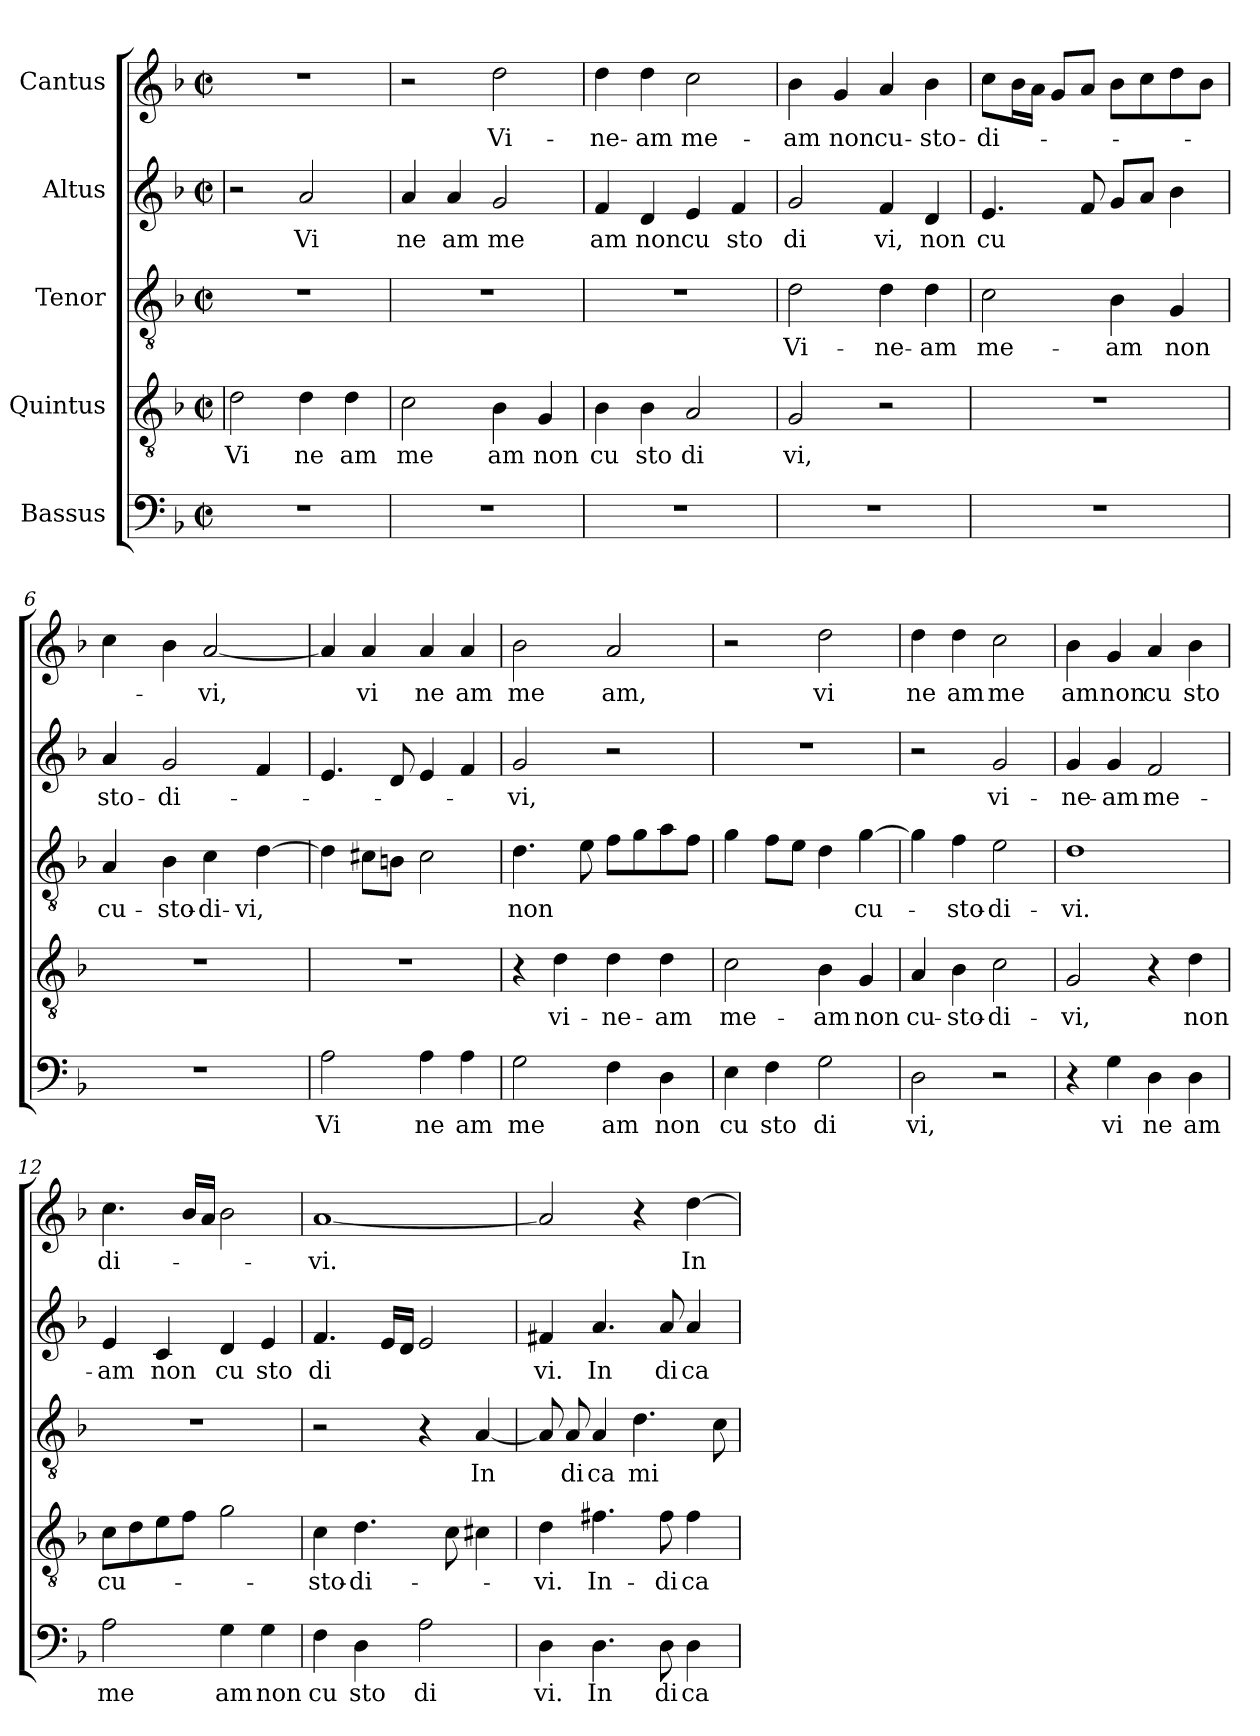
**kern	**text	**kern	**text	**kern	**text	**kern	**text	**kern	**text
*part5	*part5	*part4	*part4	*part3	*part3	*part2	*part2	*part1	*part1
*staff5	*staff5	*staff4	*staff4	*staff3	*staff3	*staff2	*staff2	*staff1	*staff1
*I"Bassus	*	*I"Quintus	*	*I"Tenor	*	*I"Altus	*	*I"Cantus	*
!!LO:PB:g=z
*stria5	*	*stria5	*	*stria5	*	*stria5	*	*stria5	*
*clefF4	*	*clefGv2	*	*clefGv2	*	*clefG2	*	*clefG2	*
*k[b-]	*	*k[b-]	*	*k[b-]	*	*k[b-]	*	*k[b-]	*
*F:	*	*F:	*	*F:	*	*F:	*	*F:	*
*M2/2	*	*M2/2	*	*M2/2	*	*M2/2	*	*M2/2	*
*met(c|)	*	*met(c|)	*	*met(c|)	*	*met(c|)	*	*met(c|)	*
=1	=1!	=1	=1!	=1	=1!	=1	=1!	=1!	=1!
!	!	!	!LO:LY:b:cj	!	!	!	!	!	!
1r	.	2d\	Vi	1r	.	2r	.	1r	.
!	!	!	!LO:LY:b:cj	!	!	!	!LO:LY:b:cj	!	!
.	.	4d\	ne	.	.	2a/	Vi	.	.
!	!	!	!LO:LY:b:cj	!	!	!	!	!	!
.	.	4d\	am	.	.	.	.	.	.
=2	=2	=2	=2	=2	=2	=2	=2	=2	=2
!	!	!	!LO:LY:b:cj	!	!	!	!LO:LY:b:cj	!	!
1r	.	2c\	me	1r	.	4a/	ne	2r	.
!	!	!	!	!	!	!	!LO:LY:b:cj	!	!
.	.	.	.	.	.	4a/	am	.	.
!	!	!	!LO:LY:b:cj	!	!	!	!LO:LY:b:cj	!	!LO:LY:b:cj
.	.	4B-\	am	.	.	2g/	me	2dd\	Vi-
!	!	!	!LO:LY:b:cj	!	!	!	!	!	!
.	.	4G/	non	.	.	.	.	.	.
=3	=3	=3	=3	=3	=3	=3	=3	=3	=3
!	!	!	!LO:LY:b:cj	!	!	!	!LO:LY:b:cj	!	!LO:LY:b:cj
1r	.	4B-\	cu	1r	.	4f/	am	4dd\	-ne-
!	!	!	!LO:LY:b:cj	!	!	!	!LO:LY:b:cj	!	!LO:LY:b:cj
.	.	4B-\	sto	.	.	4d/	non	4dd\	-am
!	!	!	!LO:LY:b:cj	!	!	!	!LO:LY:b:cj	!	!LO:LY:b:cj
.	.	2A/	di	.	.	4e/	cu	2cc\	me-
!	!	!	!	!	!	!	!LO:LY:b:cj	!	!
.	.	.	.	.	.	4f/	sto	.	.
=4	=4	=4	=4	=4	=4	=4	=4	=4	=4
!	!	!	!LO:LY:b:cj	!	!LO:LY:b:cj	!	!LO:LY:b:cj	!	!LO:LY:b:cj
1r	.	2G/	vi,	2d\	Vi-	2g/	di	4b-\	-am
!	!	!	!	!	!	!	!	!	!LO:LY:b:cj
.	.	.	.	.	.	.	.	4g/	non
!	!	!	!	!	!LO:LY:b:cj	!	!LO:LY:b:cj	!	!LO:LY:b:cj
.	.	2r	.	4d\	-ne-	4f/	vi,	4a/	cu-
!	!	!	!	!	!LO:LY:b:cj	!	!LO:LY:b:cj	!	!LO:LY:b:cj
.	.	.	.	4d\	-am	4d/	non	4b-\	-sto-
=5	=5	=5	=5	=5	=5	=5	=5	=5	=5
!	!	!	!	!	!LO:LY:b:cj	!	!LO:LY:b:cj	!	!LO:LY:b:cj
1r	.	1r	.	2c\	me-	4.e/	cu	8cc\L	-di-
.	.	.	.	.	.	.	.	16b-\	.
.	.	.	.	.	.	.	.	16a\J	.
.	.	.	.	.	.	.	.	8g/L	.
.	.	.	.	.	.	8f/	.	8a/J	.
!	!	!	!	!	!LO:LY:b:cj	!	!	!	!
.	.	.	.	4B-\	-am	8g/L	.	8b-\L	.
.	.	.	.	.	.	8a/J	.	8cc\	.
!	!	!	!	!	!LO:LY:b:cj	!	!	!	!
.	.	.	.	4G/	non	4b-\	.	8dd\	.
.	.	.	.	.	.	.	.	8b-\J	.
!!LO:LB:g=z
=6	=6	=6	=6	=6	=6	=6	=6	=6	=6
!	!	!	!	!	!LO:LY:b:cj	!	!LO:LY:b:cj	!	!
*	*	*	*	*	*	*	*	*^	*
1r	.	1r	.	4A/	cu-	4a/	sto-	4cc\	8ryy	.
.	.	.	.	.	.	.	.	.	32ryy	.
.	.	.	.	.	.	.	.	.	2ryy	.
!	!	!	!	!	!LO:LY:b:cj	!	!LO:LY:b:cj	!	!	!
.	.	.	.	4B-\	-sto-	2g/	-di-	4b-\	.	.
!	!	!	!	!	!LO:LY:b:cj	!	!	!	!	!LO:LY:b:cj
.	.	.	.	4c\	-di-	.	.	[<2a/	.	-vi,
.	.	.	.	.	.	.	.	.	4ryy	.
!	!	!	!	!	!LO:LY:b:cj	!	!	!	!	!
.	.	.	.	[>4d\	-vi,	4f/	.	.	.	.
.	.	.	.	.	.	.	.	.	16.ryy	.
=7	=7	=7	=7	=7	=7	=7	=7	=7	=7	=7
!	!LO:LY:b:cj	!	!	!	!	!	!	!	!	!
*	*	*	*	*	*	*	*	*v	*v	*
2A\	Vi	1r	.	4d\]	.	4.e/	.	4a/]	.
!	!	!	!	!	!	!	!	!	!LO:LY:b:cj
.	.	.	.	8c#X\L	.	.	.	4a/	vi
.	.	.	.	8Bn\J	.	8d/	.	.	.
!	!LO:LY:b:cj	!	!	!	!	!	!	!	!LO:LY:b:cj
4A\	ne	.	.	2c#\	.	4e/	.	4a/	ne
!	!LO:LY:b:cj	!	!	!	!	!	!	!	!LO:LY:b:cj
4A\	am	.	.	.	.	4f/	.	4a/	am
=8	=8	=8	=8	=8	=8	=8	=8	=8	=8
!	!LO:LY:b:cj	!	!	!	!LO:LY:b	!	!LO:LY:b:cj	!	!LO:LY:b:cj
2G\	me	4r	.	4.d\	non	2g/	-vi,	2b-\	me
!	!	!	!LO:LY:b:cj	!	!	!	!	!	!
.	.	4d\	vi-	.	.	.	.	.	.
.	.	.	.	8e\	.	.	.	.	.
!	!LO:LY:b:cj	!	!LO:LY:b:cj	!	!	!	!	!	!LO:LY:b:cj
4F\	am	4d\	-ne-	8f\L	.	2r	.	2a/	am,
.	.	.	.	8g\	.	.	.	.	.
!	!LO:LY:b:cj	!	!LO:LY:b:cj	!	!	!	!	!	!
4D\	non	4d\	-am	8a\	.	.	.	.	.
.	.	.	.	8f\J	.	.	.	.	.
=9	=9	=9	=9	=9	=9	=9	=9	=9	=9
!	!LO:LY:b:cj	!	!LO:LY:b:cj	!	!	!	!	!	!
4E\	cu	2c\	me-	4g\	.	1r	.	2r	.
!	!LO:LY:b:cj	!	!	!	!	!	!	!	!
4F\	sto	.	.	8f\L	.	.	.	.	.
.	.	.	.	8e\J	.	.	.	.	.
!	!LO:LY:b:cj	!	!LO:LY:b:cj	!	!	!	!	!	!LO:LY:b:cj
2G\	di	4B-\	-am	4d\	.	.	.	2dd\	vi
!	!	!	!LO:LY:b:cj	!	!LO:LY:b:cj	!	!	!	!
.	.	4G/	non	[>4g\	cu-	.	.	.	.
=10	=10	=10	=10	=10	=10	=10	=10	=10	=10
!	!LO:LY:b:cj	!	!LO:LY:b:cj	!	!	!	!	!	!LO:LY:b:cj
2D\	vi,	4A/	cu-	4g\]	.	2r	.	4dd\	ne
!	!	!	!LO:LY:b:cj	!	!LO:LY:b:cj	!	!	!	!LO:LY:b:cj
.	.	4B-\	-sto-	4f\	-sto-	.	.	4dd\	am
!	!	!	!LO:LY:b:cj	!	!LO:LY:b:cj	!	!LO:LY:b:cj	!	!LO:LY:b:cj
2r	.	2c\	-di-	2e\	-di-	2g/	vi-	2cc\	me
=11	=11	=11	=11	=11	=11	=11	=11	=11	=11
!	!	!	!LO:LY:b:cj	!	!LO:LY:b:cj	!	!LO:LY:b:cj	!	!LO:LY:b:cj
4r	.	2G/	-vi,	1d	-vi.	4g/	-ne-	4b-\	am
!	!LO:LY:b:cj	!	!	!	!	!	!LO:LY:b:cj	!	!LO:LY:b:cj
4G\	vi	.	.	.	.	4g/	-am	4g/	non
!	!LO:LY:b:cj	!	!	!	!	!	!LO:LY:b:cj	!	!LO:LY:b:cj
4D\	ne	4r	.	.	.	2f/	me-	4a/	cu
!	!LO:LY:b:cj	!	!LO:LY:b:cj	!	!	!	!	!	!LO:LY:b:cj
4D\	am	4d\	non	.	.	.	.	4b-\	sto
!!LO:LB:g=z
=12	=12	=12	=12	=12	=12	=12	=12	=12	=12
!	!LO:LY:b:cj	!	!LO:LY:b:cj	!	!	!	!LO:LY:b:cj	!	!LO:LY:b:cj
2A\	me	8c\L	cu-	1r	.	4e/	-am	4.cc\	di-
.	.	8d\	.	.	.	.	.	.	.
!	!	!	!	!	!	!	!LO:LY:b:cj	!	!
.	.	8e\	.	.	.	4c/	non	.	.
.	.	8f\J	.	.	.	.	.	16b-/L	.
.	.	.	.	.	.	.	.	16a/J	.
!	!LO:LY:b:cj	!	!	!	!	!	!LO:LY:b:cj	!	!
4G\	am	2g\	.	.	.	4d/	cu	2b-\	.
!	!LO:LY:b:cj	!	!	!	!	!	!LO:LY:b:cj	!	!
4G\	non	.	.	.	.	4e/	sto	.	.
=13	=13	=13	=13	=13	=13	=13	=13	=13	=13
!	!LO:LY:b:cj	!	!LO:LY:b:cj	!	!	!	!LO:LY:b:cj	!	!LO:LY:b:cj
4F\	cu	4c\	-sto-	2r	.	4.f/	di	[<1a	-vi.
!	!LO:LY:b:cj	!	!LO:LY:b:cj	!	!	!	!	!	!
4D\	sto	4.d\	-di-	.	.	.	.	.	.
.	.	.	.	.	.	16e/L	.	.	.
.	.	.	.	.	.	16d/J	.	.	.
!	!LO:LY:b:cj	!	!	!	!	!	!	!	!
2A\	di	.	.	4r	.	2e/	.	.	.
.	.	8c\	.	.	.	.	.	.	.
!	!	!	!	!	!LO:LY:b:cj	!	!	!	!
.	.	4c#X\	.	[<4A/	In	.	.	.	.
=14	=14	=14	=14	=14	=14	=14	=14	=14	=14
!	!LO:LY:b:cj	!	!LO:LY:b:cj	!	!	!	!LO:LY:b:cj	!	!
4D\	vi.	4d\	-vi.	8A/]	.	4f#/	vi.	2a/]	.
!	!	!	!	!	!LO:LY:b:cj	!	!	!	!
.	.	.	.	8A/	di	.	.	.	.
!	!LO:LY:b:cj	!	!LO:LY:b:cj	!	!LO:LY:b:cj	!	!LO:LY:b:cj	!	!
4.D\	In	4.f#X\	In-	4A/	ca	4.a/	In	.	.
!	!	!	!	!	!LO:LY:b	!	!	!	!
.	.	.	.	4.d\	mi	.	.	4r	.
!	!LO:LY:b:cj	!	!LO:LY:b:cj	!	!	!	!LO:LY:b:cj	!	!
8D\	di	8f#\	-di	.	.	8a/	di	.	.
!	!LO:LY:b:cj	!	!LO:LY:b:cj	!	!	!	!LO:LY:b:cj	!	!LO:LY:b:cj
4D\	ca	4f#\	ca	.	.	4a/	ca	[>4dd\	In-
.	.	.	.	8c\	.	.	.	.	.
=	=	=	=	=	=	=	=	=	=
*-	*-	*-	*-	*-	*-	*-	*-	*-	*-
